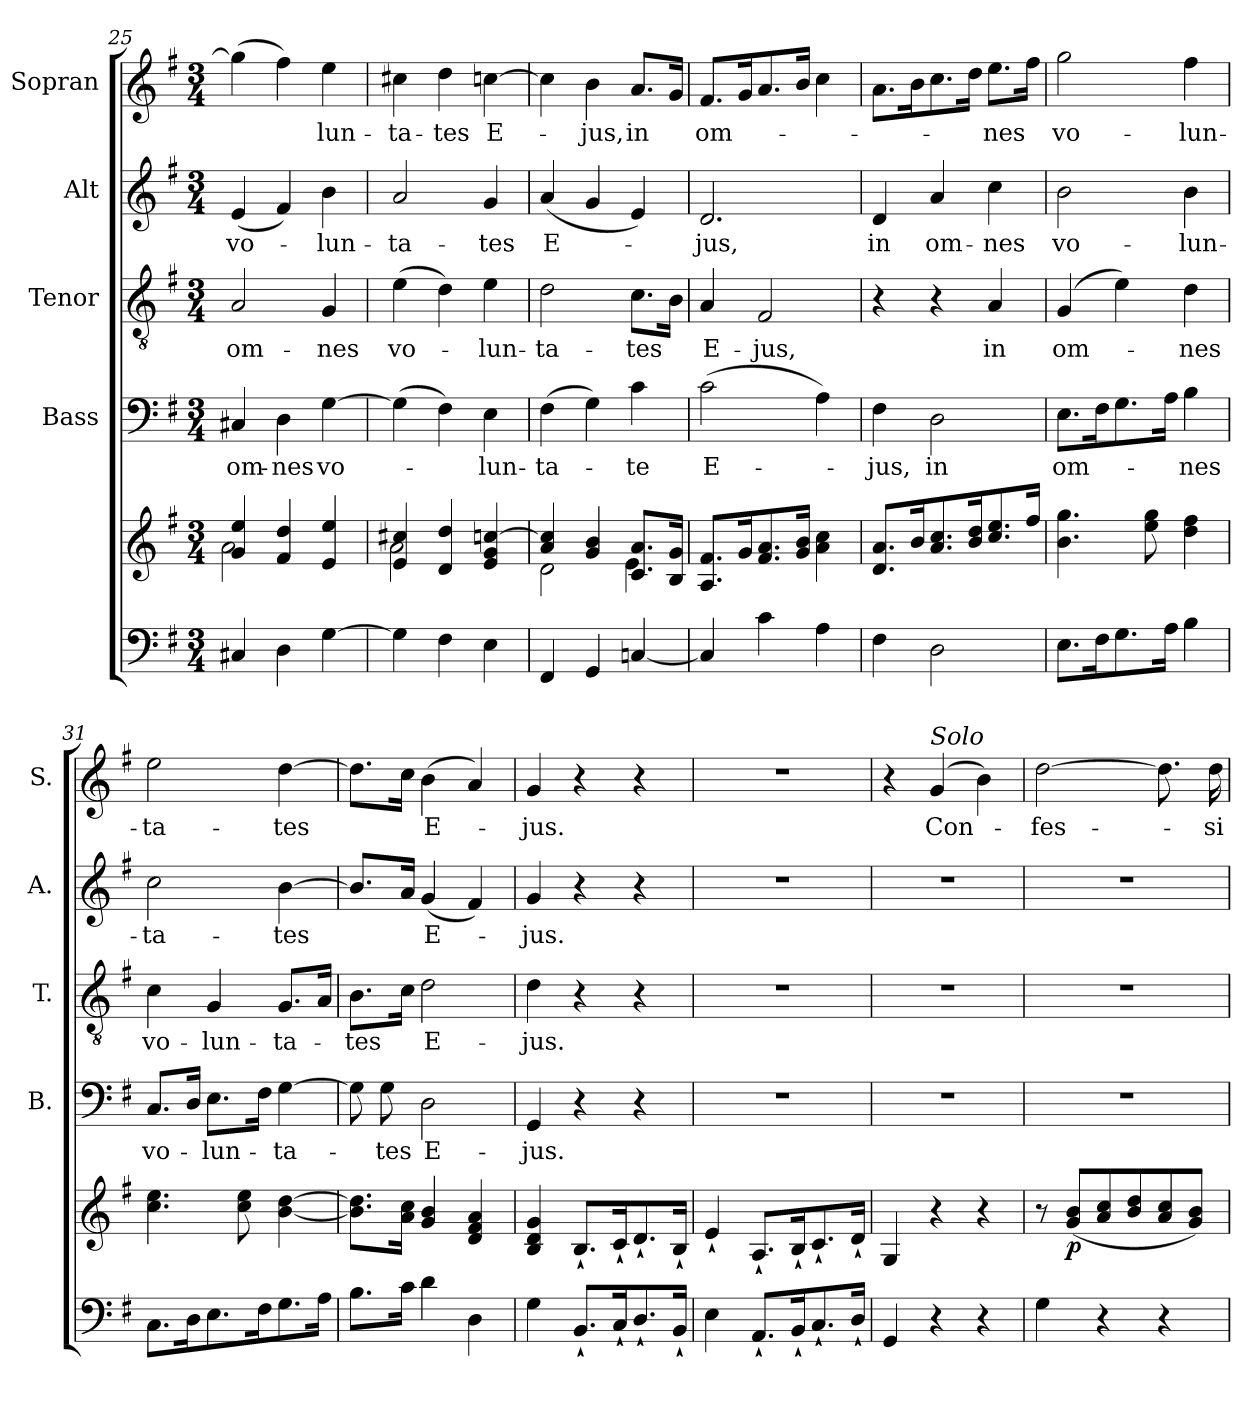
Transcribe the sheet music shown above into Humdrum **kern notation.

**kern	**kern	**dynam	**kern	**text	**kern	**text	**kern	**text	**kern	**text
*part5	*part5	*part5	*part4	*part4	*part3	*part3	*part2	*part2	*part1	*part1
*staff6	*staff5	*staff5/6	*staff4	*staff4	*staff3	*staff3	*staff2	*staff2	*staff1	*staff1
*	*	*	*I"Bass	*	*I"Tenor	*	*I"Alt	*	*I"Sopran	*
*	*	*	*I'B.	*	*I'T.	*	*I'A.	*	*I'S.	*
*clefF4	*clefG2	*	*clefF4	*	*clefGv2	*	*clefG2	*	*clefG2	*
*k[f#]	*k[f#]	*	*k[f#]	*	*k[f#]	*	*k[f#]	*	*k[f#]	*
*G:	*G:	*	*G:	*	*G:	*	*G:	*	*G:	*
*M3/4	*M3/4	*	*M3/4	*	*M3/4	*	*M3/4	*	*M3/4	*
=25	=25	=25	=25	=25	=25	=25	=25	=25	=25	=25
*	*^	*	*	*	*	*	*	*	*	*
!	!	!	!	!	!LO:LY:b	!	!LO:LY:b	!	!LO:LY:b	!	!
4C#X/	4g/ 4ee/	2a\	.	4C#X/	om-	2A/	om-	(<4e/	vo-	(>4gg\]	.
!	!	!	!	!	!LO:LY:b	!	!	!	!	!	!
4D\	4f#/ 4dd/	.	.	4D\	-nes	.	.	4f#/)	.	4ff#\)	.
!	!	!	!	!	!LO:LY:b	!	!LO:LY:b	!	!LO:LY:b	!	!LO:LY:b
[4G\	4e/ 4ee/	4ryy	.	[4G\	vo-	4G/	-nes	4b\	-lun-	4ee\	-lun-
=26	=26	=26	=26	=26	=26	=26	=26	=26	=26	=26	=26
!	!	!	!	!	!	!	!LO:LY:b	!	!LO:LY:b	!	!LO:LY:b
4G\]	4e/ 4cc#X/	2a\	.	(>4G\]	.	(>4e\	vo-	2a/	-ta-	4cc#X\	-ta-
!	!	!	!	!	!	!	!	!	!	!	!LO:LY:b
4F#\	4d/ 4dd/	.	.	4F#\)	.	4d\)	.	.	.	4dd\	-tes
!	!	!	!	!	!LO:LY:b	!	!LO:LY:b	!	!LO:LY:b	!	!LO:LY:b
4E\	4e/ 4g/ [>4ccn/	4ryy	.	4E\	-lun-	4e\	-lun-	4g/	-tes	[4ccn\	E-
=27	=27	=27	=27	=27	=27	=27	=27	=27	=27	=27	=27
!	!	!	!	!	!LO:LY:b	!	!LO:LY:b	!	!LO:LY:b	!	!
4FF#/	4a/ 4cc/]	2d\	.	(>4F#\	-ta-	2d\	-ta-	(<4a/	E-	4cc\]	.
!	!	!	!	!	!	!	!	!	!	!	!LO:LY:b
4GG/	4g/ 4b/	.	.	4G\)	.	.	.	4g/	.	4b\	-jus,
!	!	!	!	!	!LO:LY:b	!	!LO:LY:b	!	!	!	!LO:LY:b
[4Cn/	8.c/ 8.a/L	4e\	.	4c\	-te	8.c\L	-tes	4e/)	.	8.a/L	in
.	16B/ 16g/Jk	.	.	.	.	16B\Jk	.	.	.	16g/Jk	.
*	*v	*v	*	*	*	*	*	*	*	*	*
=28	=28	=28	=28	=28	=28	=28	=28	=28	=28	=28
!	!	!	!	!LO:LY:b	!	!LO:LY:b	!	!LO:LY:b	!	!LO:LY:b
4C/]	8.A/ 8.f#/L	.	(>2c\	E-	4A/	E-	2.d/	-jus,	8.f#/L	om-
.	16g/k	.	.	.	.	.	.	.	16g/k	.
!	!	!	!	!	!	!LO:LY:b	!	!	!	!
4c\	8.f#/ 8.a/	.	.	.	2F#/	-jus,	.	.	8.a/	.
.	16g/ 16b/Jk	.	.	.	.	.	.	.	16b/Jk	.
4A\	4a\ 4cc\	.	4A\)	.	.	.	.	.	4cc\	.
!!LO:LB:g=z
=29	=29	=29	=29	=29	=29	=29	=29	=29	=29	=29
!	!	!	!	!LO:LY:b	!	!	!	!LO:LY:b	!	!
4F#\	8.d/ 8.a/L	.	4F#\	-jus,	4r	.	4d/	in	8.a\L	.
.	16b/k	.	.	.	.	.	.	.	16b\k	.
!	!	!	!	!LO:LY:b	!	!	!	!LO:LY:b	!	!
2D\	8.a/ 8.cc/	.	2D\	in	4r	.	4a/	om-	8.cc\	.
.	16b/ 16dd/k	.	.	.	.	.	.	.	16dd\Jk	.
!	!	!	!	!	!	!LO:LY:b	!	!LO:LY:b	!	!LO:LY:b
.	8.cc/ 8.ee/	.	.	.	4A/	in	4cc\	-nes	8.ee\L	-nes
.	16ff#/Jk	.	.	.	.	.	.	.	16ff#\Jk	.
=30	=30	=30	=30	=30	=30	=30	=30	=30	=30	=30
!	!	!	!	!LO:LY:b	!	!LO:LY:b	!	!LO:LY:b	!	!LO:LY:b
8.E\L	4.b\ 4.gg\	.	8.E\L	om-	(4G/	om-	2b\	vo-	2gg\	vo-
16F#\k	.	.	16F#\k	.	.	.	.	.	.	.
8.G\	.	.	8.G\	.	4e\)	.	.	.	.	.
.	8ee\ 8gg\	.	.	.	.	.	.	.	.	.
16A\Jk	.	.	16A\Jk	.	.	.	.	.	.	.
!	!	!	!	!LO:LY:b	!	!LO:LY:b	!	!LO:LY:b	!	!LO:LY:b
4B\	4dd\ 4ff#\	.	4B\	-nes	4d\	-nes	4b\	-lun-	4ff#\	-lun-
=31	=31	=31	=31	=31	=31	=31	=31	=31	=31	=31
!	!	!	!	!LO:LY:b	!	!LO:LY:b	!	!LO:LY:b	!	!LO:LY:b
8.C\L	4.cc\ 4.ee\	.	8.C/L	vo-	4c\	vo-	2cc\	-ta-	2ee\	-ta-
16D\k	.	.	16D/Jk	.	.	.	.	.	.	.
!	!	!	!	!LO:LY:b	!	!LO:LY:b	!	!	!	!
8.E\	.	.	8.E\L	-lun-	4G/	-lun-	.	.	.	.
.	8cc\ 8ee\	.	.	.	.	.	.	.	.	.
16F#\k	.	.	16F#\Jk	.	.	.	.	.	.	.
!	!	!	!	!LO:LY:b	!	!LO:LY:b	!	!LO:LY:b	!	!LO:LY:b
8.G\	[4b\ [4dd\	.	[4G\	-ta-	8.G/L	-ta-	[4b\	-tes	[4dd\	-tes
16A\Jk	.	.	.	.	16A/Jk	.	.	.	.	.
=32	=32	=32	=32	=32	=32	=32	=32	=32	=32	=32
!	!	!	!	!	!	!LO:LY:b	!	!	!	!
8.B\L	8.b\] 8.dd\]L	.	8G\]	.	8.B\L	-tes	8.b/L]	.	8.dd\L]	.
!	!	!	!	!LO:LY:b	!	!	!	!	!	!
.	.	.	8G\	-tes	.	.	.	.	.	.
16c\Jk	16a\ 16cc\Jk	.	.	.	16c\Jk	.	16a/Jk	.	16cc\Jk	.
!	!	!	!	!LO:LY:b	!	!LO:LY:b	!	!LO:LY:b	!	!LO:LY:b
4d\	4g/ 4b/	.	2D\	E-	2d\	E-	(<4g/	E-	(>4b\	E-
4D\	4d/ 4f#/ 4a/	.	.	.	.	.	4f#/)	.	4a/)	.
=33	=33	=33	=33	=33	=33	=33	=33	=33	=33	=33
!	!	!	!	!LO:LY:b	!	!LO:LY:b	!	!LO:LY:b	!	!LO:LY:b
4G\	4B/ 4d/ 4g/	.	4GG/	-jus.	4d\	-jus.	4g/	-jus.	4g/	-jus.
8.BB`</L	8.B`</L	.	4r	.	4r	.	4r	.	4r	.
16C`</k	16c`</k	.	.	.	.	.	.	.	.	.
8.D`</	8.d`</	.	4r	.	4r	.	4r	.	4r	.
16BB`</Jk	16B`</Jk	.	.	.	.	.	.	.	.	.
=34	=34	=34	=34	=34	=34	=34	=34	=34	=34	=34
4E\	4e`</	.	2.r	.	2.r	.	2.r	.	2.r	.
8.AA`</L	8.A`</L	.	.	.	.	.	.	.	.	.
16BB`</k	16B`</k	.	.	.	.	.	.	.	.	.
8.C`</	8.c`</	.	.	.	.	.	.	.	.	.
16D`</Jk	16d`</Jk	.	.	.	.	.	.	.	.	.
!!LO:PB:g=z
=35	=35	=35	=35	=35	=35	=35	=35	=35	=35	=35
4GG/	4G/	.	2.r	.	2.r	.	2.r	.	4r	.
!	!	!	!	!	!	!	!	!	!LO:TX:a:i:t=Solo	!
!	!	!	!	!	!	!	!	!	!	!LO:LY:b
4r	4r	.	.	.	.	.	.	.	(4g/	Con-
4r	4r	.	.	.	.	.	.	.	4b\)	.
=36	=36	=36	=36	=36	=36	=36	=36	=36	=36	=36
!	!	!	!	!	!	!	!	!	!	!LO:LY:b
4G\	8r	.	2.r	.	2.r	.	2.r	.	[2dd\	-fes-
!	!	!LO:DY:b	!	!	!	!	!	!	!	!
.	(<8g/ 8b/L	p	.	.	.	.	.	.	.	.
4r	8a/ 8cc/	.	.	.	.	.	.	.	.	.
.	8b/ 8dd/	.	.	.	.	.	.	.	.	.
4r	8a/ 8cc/	.	.	.	.	.	.	.	8.dd\]	.
.	8g/ 8b/J)	.	.	.	.	.	.	.	.	.
!	!	!	!	!	!	!	!	!	!	!LO:LY:b
.	.	.	.	.	.	.	.	.	16dd\	-si-
=	=	=	=	=	=	=	=	=	=	=
*-	*-	*-	*-	*-	*-	*-	*-	*-	*-	*-
